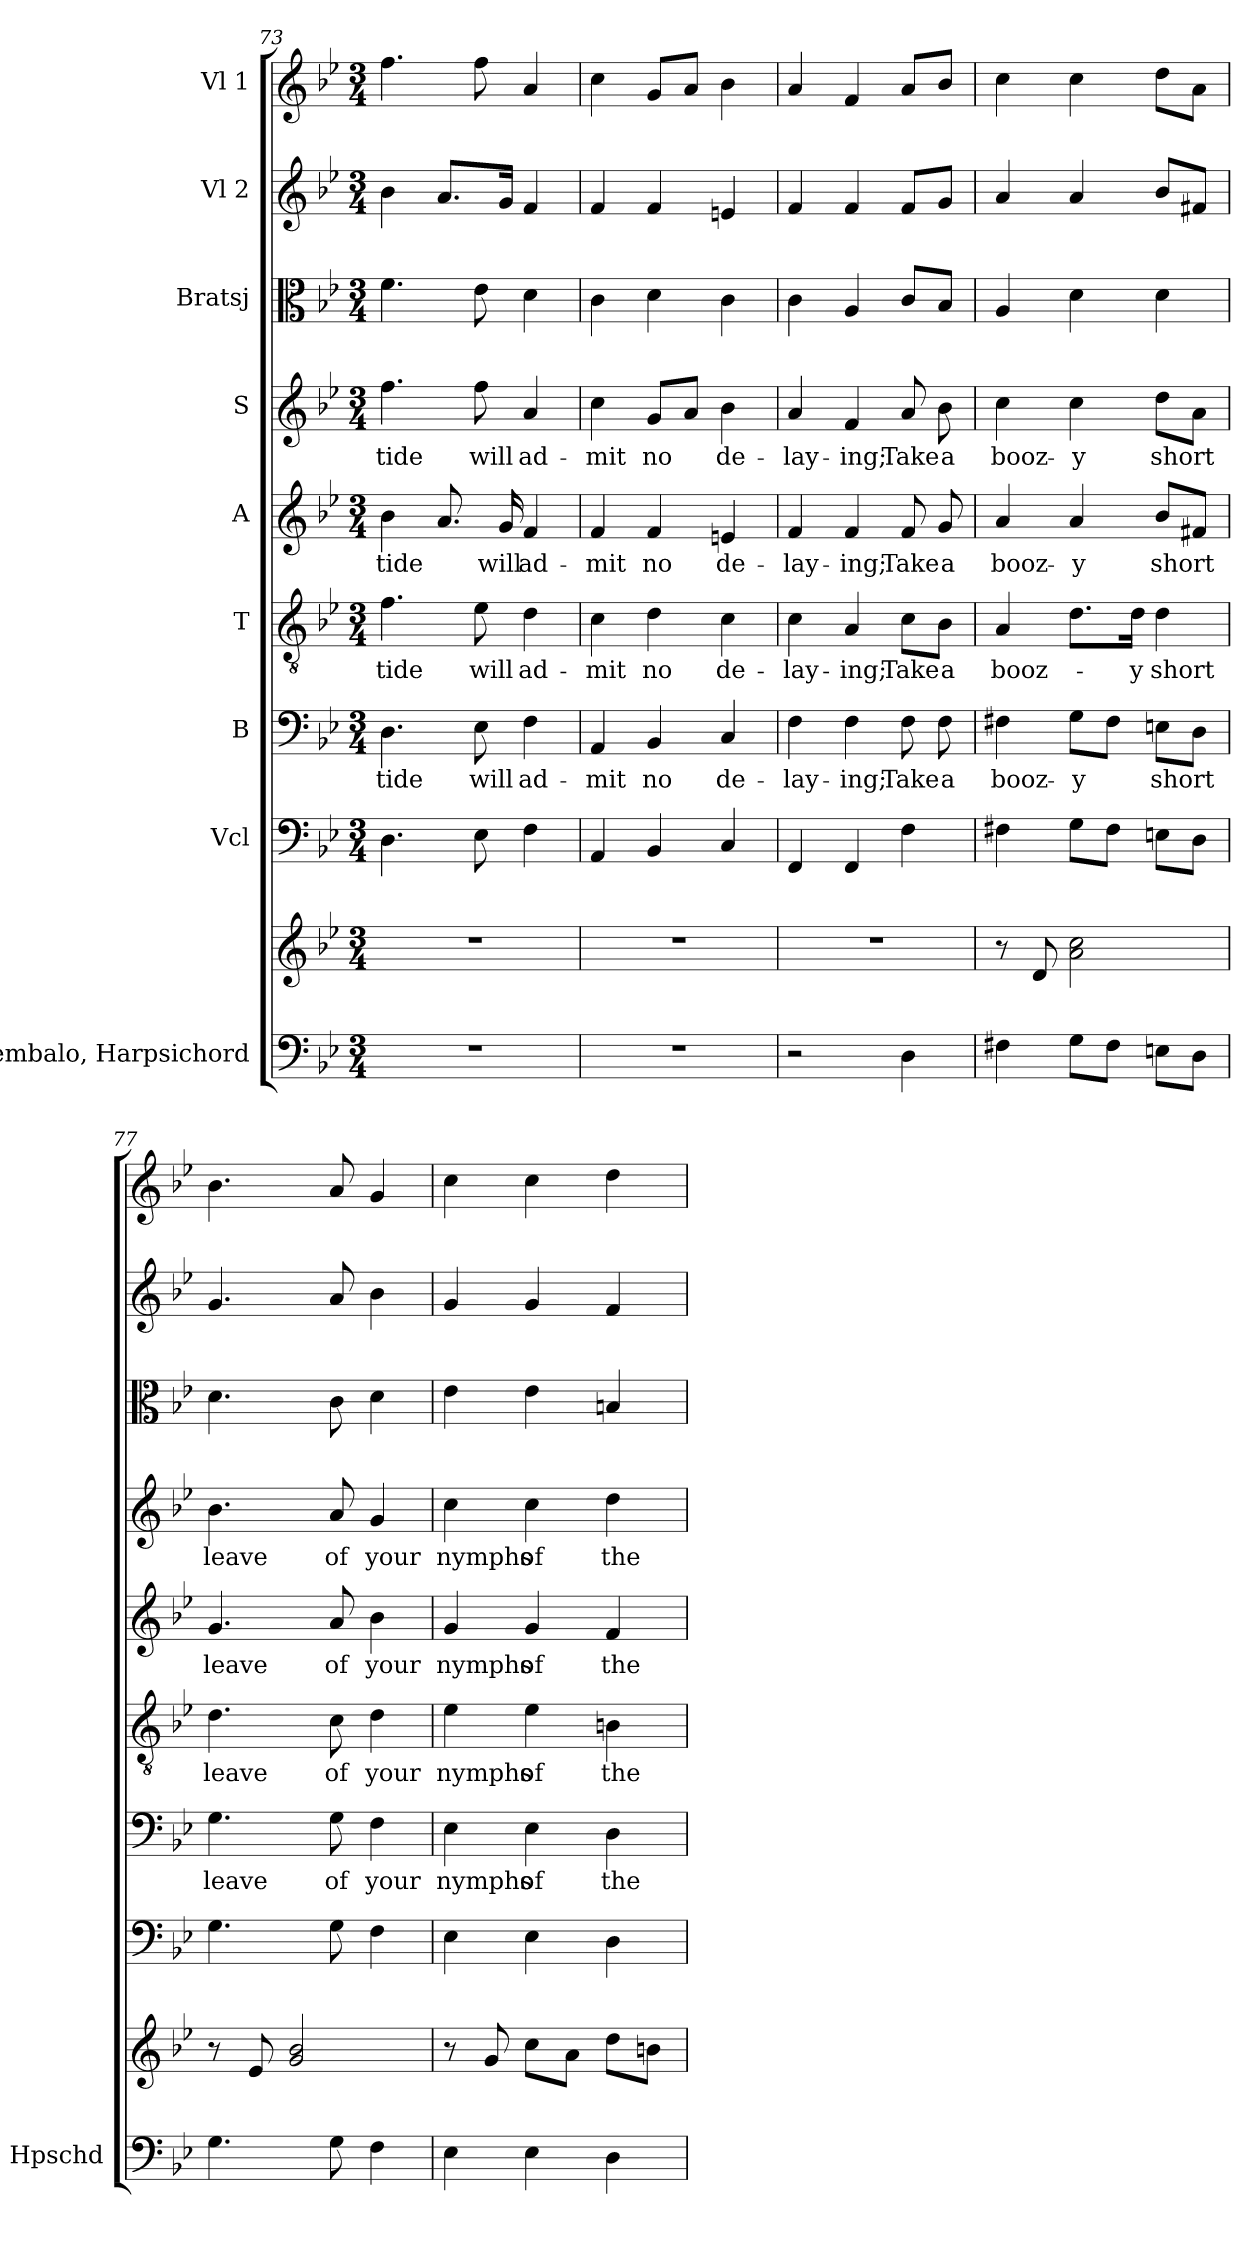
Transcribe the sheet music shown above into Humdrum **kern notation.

**kern	**kern	**kern	**kern	**text	**kern	**text	**kern	**text	**kern	**text	**kern	**kern	**kern
*part9	*part9	*part8	*part7	*part7	*part6	*part6	*part5	*part5	*part4	*part4	*part3	*part2	*part1
*staff10	*staff9	*staff8	*staff7	*staff7	*staff6	*staff6	*staff5	*staff5	*staff4	*staff4	*staff3	*staff2	*staff1
*I"Cembalo, Harpsichord	*	*I"Vcl	*I"B	*	*I"T	*	*I"A	*	*I"S	*	*I"Bratsj	*I"Vl 2	*I"Vl 1
*I'Hpschd	*	*	*	*	*	*	*	*	*	*	*	*	*
*clefF4	*clefG2	*clefF4	*clefF4	*	*clefGv2	*	*clefG2	*	*clefG2	*	*clefC3	*clefG2	*clefG2
*	*	*ITrd7c12	*	*	*	*	*	*	*	*	*	*	*
*k[b-e-]	*k[b-e-]	*k[b-e-]	*k[b-e-]	*	*k[b-e-]	*	*k[b-e-]	*	*k[b-e-]	*	*k[b-e-]	*k[b-e-]	*k[b-e-]
*M3/4	*M3/4	*M3/4	*M3/4	*	*M3/4	*	*M3/4	*	*M3/4	*	*M3/4	*M3/4	*M3/4
=73	=73	=73	=73	=73	=73	=73	=73	=73	=73	=73	=73	=73	=73
!	!	!	!	!LO:LY:b	!	!LO:LY:b	!	!LO:LY:b	!	!LO:LY:b	!	!	!
2.r	2.r	4.DD\	4.D\	tide	4.f\	tide	4b-\	tide	4.ff\	tide	4.f\	4b-\	4.ff\
.	.	.	.	.	.	.	8.a/	.	.	.	.	8.a/L	.
!	!	!	!	!LO:LY:b	!	!LO:LY:b	!	!	!	!LO:LY:b	!	!	!
.	.	8EE-\	8E-\	will	8e-\	will	.	.	8ff\	will	8e-\	.	8ff\
!	!	!	!	!	!	!	!	!LO:LY:b	!	!	!	!	!
.	.	.	.	.	.	.	16g/	will	.	.	.	16g/Jk	.
!	!	!	!	!LO:LY:b	!	!LO:LY:b	!	!LO:LY:b	!	!LO:LY:b	!	!	!
.	.	4FF\	4F\	ad-	4d\	ad-	4f/	ad-	4a/	ad-	4d\	4f/	4a/
=74	=74	=74	=74	=74	=74	=74	=74	=74	=74	=74	=74	=74	=74
!	!	!	!	!LO:LY:b	!	!LO:LY:b	!	!LO:LY:b	!	!LO:LY:b	!	!	!
2.r	2.r	4AAA/	4AA/	-mit	4c\	-mit	4f/	-mit	4cc\	-mit	4c\	4f/	4cc\
!	!	!	!	!LO:LY:b	!	!LO:LY:b	!	!LO:LY:b	!	!LO:LY:b	!	!	!
.	.	4BBB-/	4BB-/	no	4d\	no	4f/	no	8g/L	no	4d\	4f/	8g/L
.	.	.	.	.	.	.	.	.	8a/J	.	.	.	8a/J
!	!	!	!	!LO:LY:b	!	!LO:LY:b	!	!LO:LY:b	!	!LO:LY:b	!	!	!
.	.	4CC/	4C/	de-	4c\	de-	4en/	de-	4b-\	de-	4c\	4en/	4b-\
=75	=75	=75	=75	=75	=75	=75	=75	=75	=75	=75	=75	=75	=75
!	!	!	!	!LO:LY:b	!	!LO:LY:b	!	!LO:LY:b	!	!LO:LY:b	!	!	!
2r	2.r	4FFF/	4F\	-lay-	4c\	-lay-	4f/	-lay-	4a/	-lay-	4c\	4f/	4a/
!	!	!	!	!LO:LY:b	!	!LO:LY:b	!	!LO:LY:b	!	!LO:LY:b	!	!	!
.	.	4FFF/	4F\	-ing;	4A/	-ing;	4f/	-ing;	4f/	-ing;	4A/	4f/	4f/
!	!	!	!	!LO:LY:b	!	!LO:LY:b	!	!LO:LY:b	!	!LO:LY:b	!	!	!
4D\	.	4FF\	8F\	Take	8c\L	Take	8f/	Take	8a/	Take	8c/L	8f/L	8a/L
!	!	!	!	!LO:LY:b	!	!LO:LY:b	!	!LO:LY:b	!	!LO:LY:b	!	!	!
.	.	.	8F\	a	8B-\J	a	8g/	a	8b-\	a	8B-/J	8g/J	8b-/J
=76	=76	=76	=76	=76	=76	=76	=76	=76	=76	=76	=76	=76	=76
!	!	!	!	!LO:LY:b	!	!LO:LY:b	!	!LO:LY:b	!	!LO:LY:b	!	!	!
4F#X\	8r	4FF#X\	4F#X\	booz-	4A/	booz-	4a/	booz-	4cc\	booz-	4A/	4a/	4cc\
.	8d/	.	.	.	.	.	.	.	.	.	.	.	.
!	!	!	!	!LO:LY:b	!	!	!	!LO:LY:b	!	!LO:LY:b	!	!	!
8G\L	2a\ 2cc\	8GG\L	8G\L	-y	8.d\L	.	4a/	-y	4cc\	-y	4d\	4a/	4cc\
8F#\J	.	8FF#\J	8F#\J	.	.	.	.	.	.	.	.	.	.
!	!	!	!	!	!	!LO:LY:b	!	!	!	!	!	!	!
.	.	.	.	.	16d\Jk	-y	.	.	.	.	.	.	.
!	!	!	!	!LO:LY:b	!	!LO:LY:b	!	!LO:LY:b	!	!LO:LY:b	!	!	!
8En\L	.	8EEn\L	8En\L	short	4d\	short	8b-/L	short	8dd\L	short	4d\	8b-/L	8dd\L
8D\J	.	8DD\J	8D\J	.	.	.	8f#X/J	.	8a\J	.	.	8f#X/J	8a\J
!!LO:PB:g=z
=77	=77	=77	=77	=77	=77	=77	=77	=77	=77	=77	=77	=77	=77
!	!	!	!	!LO:LY:b	!	!LO:LY:b	!	!LO:LY:b	!	!LO:LY:b	!	!	!
4.G\	8r	4.GG\	4.G\	leave	4.d\	leave	4.g/	leave	4.b-\	leave	4.d\	4.g/	4.b-\
.	8e-/	.	.	.	.	.	.	.	.	.	.	.	.
.	2g/ 2b-/	.	.	.	.	.	.	.	.	.	.	.	.
!	!	!	!	!LO:LY:b	!	!LO:LY:b	!	!LO:LY:b	!	!LO:LY:b	!	!	!
8G\	.	8GG\	8G\	of	8c\	of	8a/	of	8a/	of	8c\	8a/	8a/
!	!	!	!	!LO:LY:b	!	!LO:LY:b	!	!LO:LY:b	!	!LO:LY:b	!	!	!
4F\	.	4FF\	4F\	your	4d\	your	4b-\	your	4g/	your	4d\	4b-\	4g/
=78	=78	=78	=78	=78	=78	=78	=78	=78	=78	=78	=78	=78	=78
!	!	!	!	!LO:LY:b	!	!LO:LY:b	!	!LO:LY:b	!	!LO:LY:b	!	!	!
4E-\	8r	4EE-\	4E-\	nymphs	4e-\	nymphs	4g/	nymphs	4cc\	nymphs	4e-\	4g/	4cc\
.	8g/	.	.	.	.	.	.	.	.	.	.	.	.
!	!	!	!	!LO:LY:b	!	!LO:LY:b	!	!LO:LY:b	!	!LO:LY:b	!	!	!
4E-\	8cc\L	4EE-\	4E-\	of	4e-\	of	4g/	of	4cc\	of	4e-\	4g/	4cc\
.	8a\J	.	.	.	.	.	.	.	.	.	.	.	.
!	!	!	!	!LO:LY:b	!	!LO:LY:b	!	!LO:LY:b	!	!LO:LY:b	!	!	!
4D\	8dd\L	4DD\	4D\	the	4Bn\	the	4f/	the	4dd\	the	4Bn/	4f/	4dd\
.	8bn\J	.	.	.	.	.	.	.	.	.	.	.	.
=	=	=	=	=	=	=	=	=	=	=	=	=	=
*-	*-	*-	*-	*-	*-	*-	*-	*-	*-	*-	*-	*-	*-
